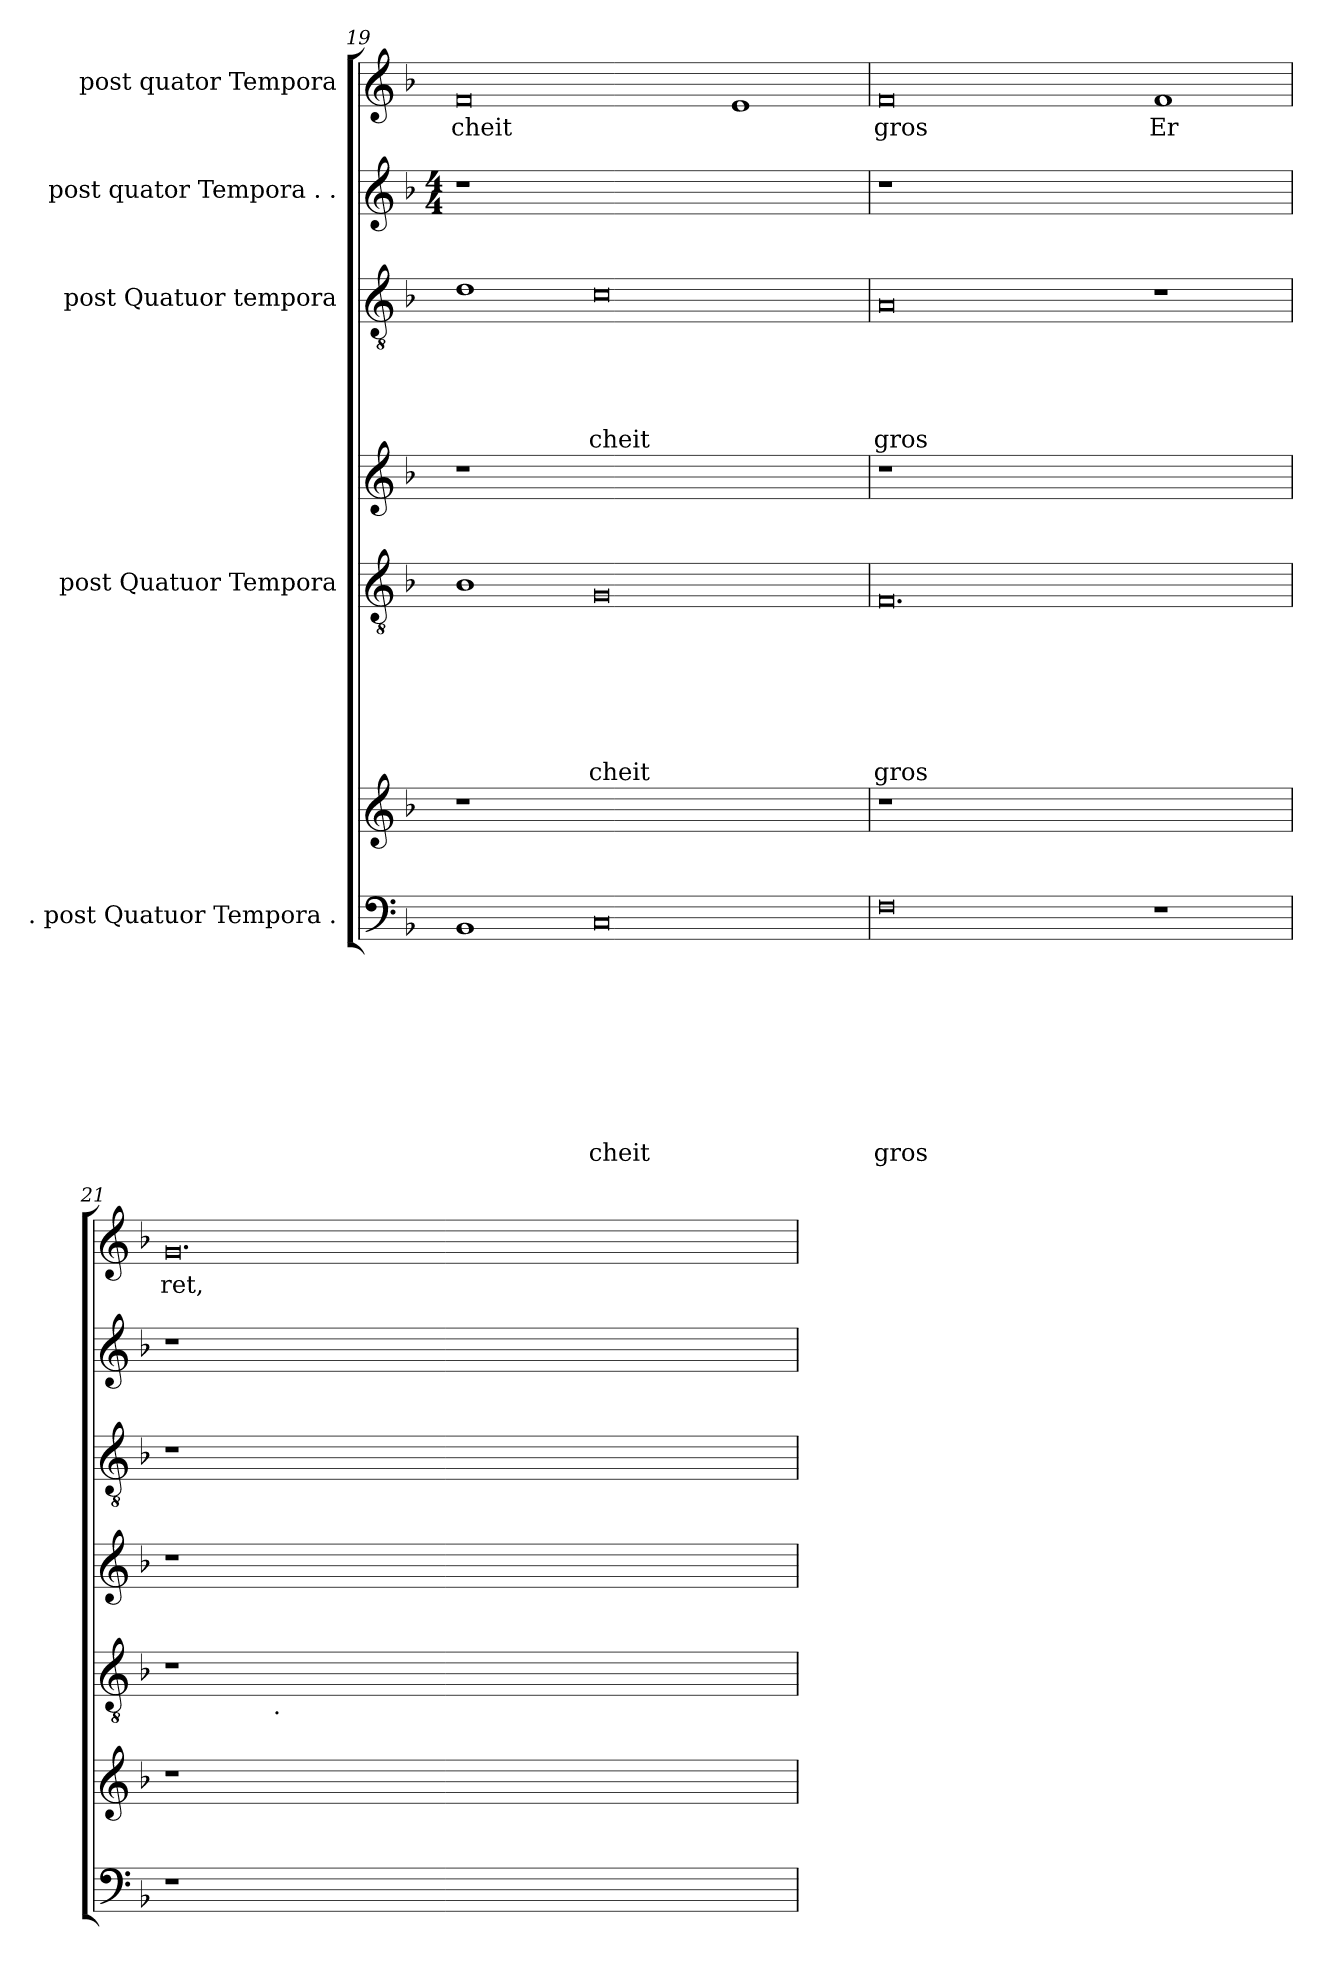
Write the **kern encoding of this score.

**kern	**text	**text	**text	**text	**text	**text	**text	**text	**text	**kern	**kern	**text	**text	**text	**text	**text	**text	**text	**kern	**kern	**text	**text	**text	**text	**text	**kern	**kern	**text
*part7	*part7	*part7	*part7	*part7	*part7	*part7	*part7	*part7	*part7	*part6	*part5	*part5	*part5	*part5	*part5	*part5	*part5	*part5	*part4	*part3	*part3	*part3	*part3	*part3	*part3	*part2	*part1	*part1
*staff7	*staff7	*staff7	*staff7	*staff7	*staff7	*staff7	*staff7	*staff7	*staff7	*staff6	*staff5	*staff5	*staff5	*staff5	*staff5	*staff5	*staff5	*staff5	*staff4	*staff3	*staff3	*staff3	*staff3	*staff3	*staff3	*staff2	*staff1	*staff1
*I". post Quatuor Tempora .	*	*	*	*	*	*	*	*	*	*	*I"post Quatuor Tempora	*	*	*	*	*	*	*	*	*I"post Quatuor tempora	*	*	*	*	*	*I"post quator Tempora . .	*I"post quator Tempora	*
*clefF4	*	*	*	*	*	*	*	*	*	*clefG2	*clefGv2	*	*	*	*	*	*	*	*clefG2	*clefGv2	*	*	*	*	*	*clefG2	*clefG2	*
*k[b-]	*	*	*	*	*	*	*	*	*	*k[b-]	*k[b-]	*	*	*	*	*	*	*	*k[b-]	*k[b-]	*	*	*	*	*	*k[b-]	*k[b-]	*
*F:	*	*	*	*	*	*	*	*	*	*F:	*F:	*	*	*	*	*	*	*	*F:	*F:	*	*	*	*	*	*F:	*F:	*
*	*	*	*	*	*	*	*	*	*	*	*	*	*	*	*	*	*	*	*	*	*	*	*	*	*	*M4/4	*	*
=19	=19	=19	=19	=19	=19	=19	=19	=19	=19	=19	=19	=19	=19	=19	=19	=19	=19	=19	=19	=19	=19	=19	=19	=19	=19	=19	=19	=19
!	!	!	!	!	!	!	!	!	!	!	!	!	!	!	!	!	!	!	!	!	!	!	!	!	!	!	!	!LO:LY:b
1BB-	.	.	.	.	.	.	.	.	.	1r	1B-	.	.	.	.	.	.	.	1r	1d	.	.	.	.	.	1r	0f	cheit
!	!	!	!	!	!	!	!	!	!LO:LY:b	!	!	!	!	!	!	!	!	!LO:LY:b	!	!	!	!	!	!	!LO:LY:b	!	!	!
0C	.	.	.	.	.	.	.	.	cheit	0ryy	0G	.	.	.	.	.	.	cheit	0ryy	0c	.	.	.	.	cheit	0ryy	.	.
.	.	.	.	.	.	.	.	.	.	.	.	.	.	.	.	.	.	.	.	.	.	.	.	.	.	.	1e	.
=20	=20	=20	=20	=20	=20	=20	=20	=20	=20	=20	=20	=20	=20	=20	=20	=20	=20	=20	=20	=20	=20	=20	=20	=20	=20	=20	=20	=20
!	!	!	!	!	!	!	!	!	!LO:LY:b	!	!	!	!	!	!	!	!	!LO:LY:b	!	!	!	!	!	!	!LO:LY:b	!	!	!LO:LY:b
0F	.	.	.	.	.	.	.	.	gros	1r	0.F	.	.	.	.	.	.	gros	1r	0A	.	.	.	.	gros	1r	0f	gros
.	.	.	.	.	.	.	.	.	.	0ryy	.	.	.	.	.	.	.	.	0ryy	.	.	.	.	.	.	0ryy	.	.
!	!	!	!	!	!	!	!	!	!	!	!	!	!	!	!	!	!	!	!	!	!	!	!	!	!	!	!	!LO:LY:b
1r	.	.	.	.	.	.	.	.	.	.	.	.	.	.	.	.	.	.	.	1r	.	.	.	.	.	.	1f	Er
!!LO:PB:g=z
=21	=21	=21	=21	=21	=21	=21	=21	=21	=21	=21	=21	=21	=21	=21	=21	=21	=21	=21	=21	=21	=21	=21	=21	=21	=21	=21	=21	=21
!	!	!	!	!	!	!	!	!	!	!	!	!	!	!	!	!	!	!	!	!	!	!	!	!	!	!	!	!LO:LY:b
*	*	*	*	*	*	*	*	*	*	*	*^	*	*	*	*	*	*	*	*	*	*	*	*	*	*	*	*	*
1r	.	.	.	.	.	.	.	.	.	1r	1r	4...ryy	.	.	.	.	.	.	.	1r	1r	.	.	.	.	.	1r	0.g	ret,
!	!	!	!	!	!	!	!	!	!	!	!	!LO:TX:b:t=.	!	!	!	!	!	!	!	!	!	!	!	!	!	!	!	!	!
.	.	.	.	.	.	.	.	.	.	.	.	1ryy	.	.	.	.	.	.	.	.	.	.	.	.	.	.	.	.	.
0ryy	.	.	.	.	.	.	.	.	.	0ryy	0ryy	.	.	.	.	.	.	.	.	0ryy	0ryy	.	.	.	.	.	0ryy	.	.
.	.	.	.	.	.	.	.	.	.	.	.	1ryy	.	.	.	.	.	.	.	.	.	.	.	.	.	.	.	.	.
.	.	.	.	.	.	.	.	.	.	.	.	2ryy	.	.	.	.	.	.	.	.	.	.	.	.	.	.	.	.	.
.	.	.	.	.	.	.	.	.	.	.	.	32ryy	.	.	.	.	.	.	.	.	.	.	.	.	.	.	.	.	.
*	*	*	*	*	*	*	*	*	*	*	*v	*v	*	*	*	*	*	*	*	*	*	*	*	*	*	*	*	*	*
=	=	=	=	=	=	=	=	=	=	=	=	=	=	=	=	=	=	=	=	=	=	=	=	=	=	=	=	=
*-	*-	*-	*-	*-	*-	*-	*-	*-	*-	*-	*-	*-	*-	*-	*-	*-	*-	*-	*-	*-	*-	*-	*-	*-	*-	*-	*-	*-
